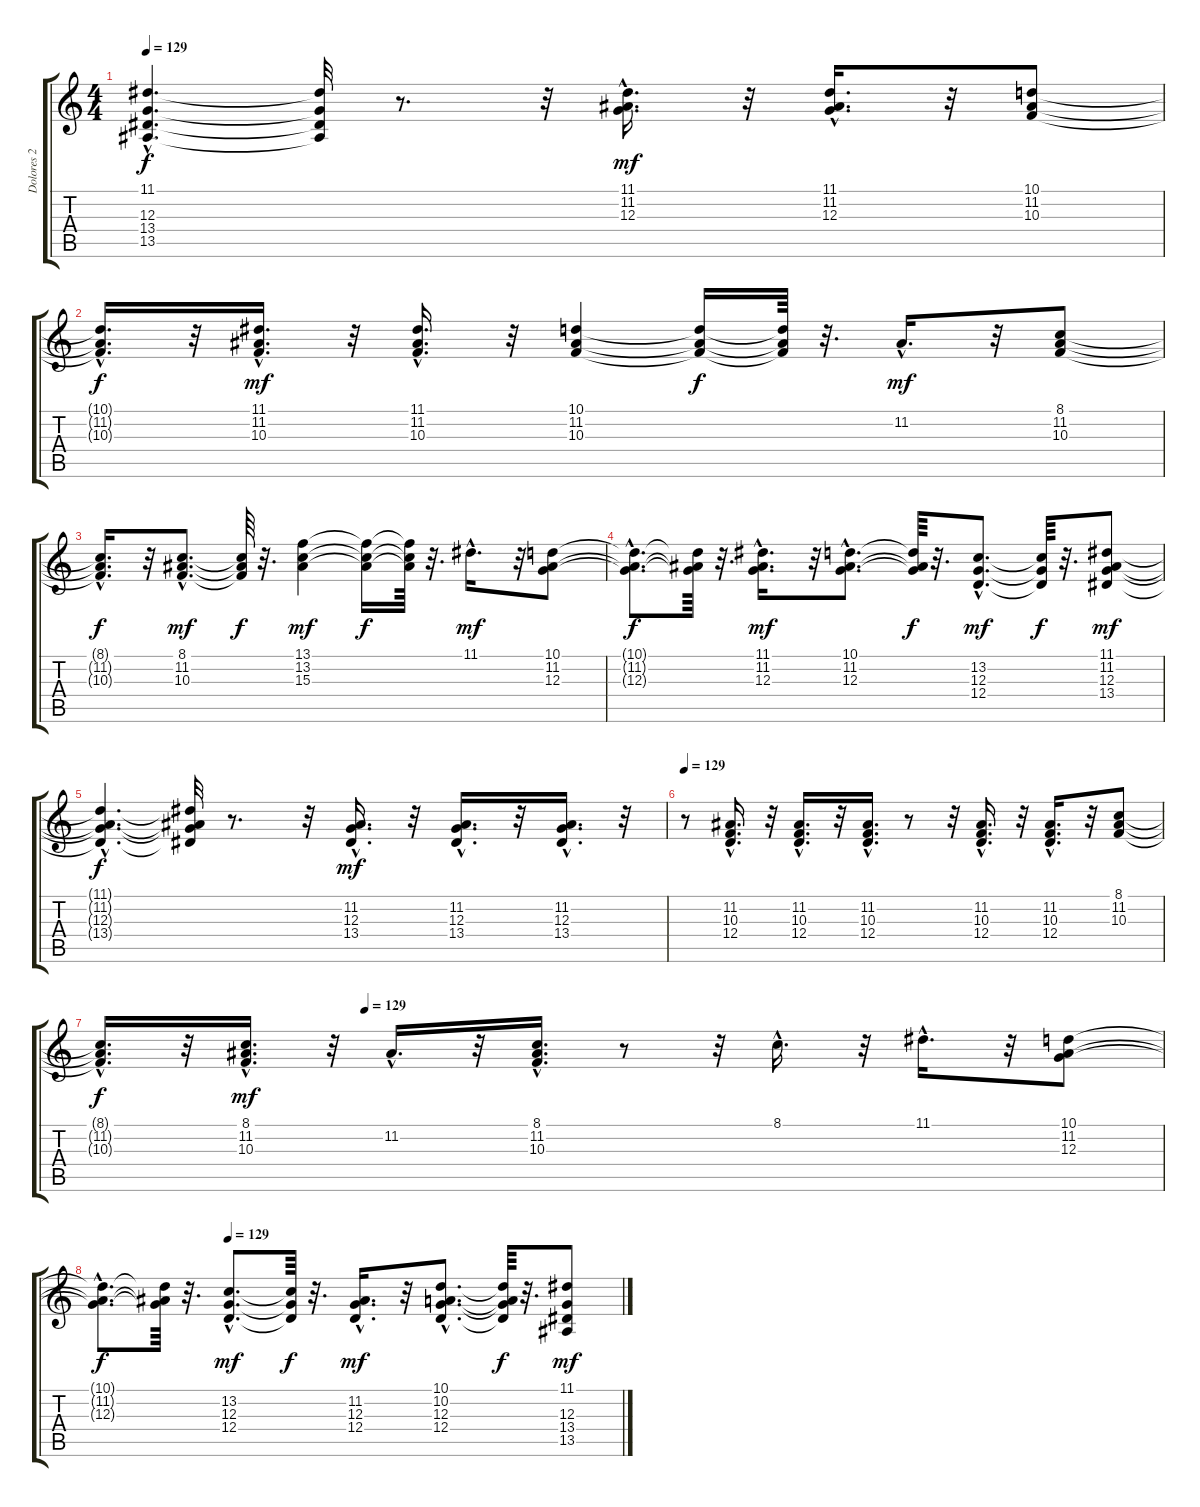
\track ("Dolores 2" "Dolores 2") {instrument pad3polysynth}
\staff {score tabs}
\tuning (E4 B3 G3 D3 A2 E2) {hide}
\ts (4 4)
\tempo 129
\clef g2
\ks c
(11.1{hac t} 12.3{hac t} 13.4{hac t} 13.5{hac t}).4{d dy f} (11.1{t} 12.3{t} 13.4{t} 13.5{t}).32 r.8{d} r.32 (11.1{hac} 11.2{hac} 12.3{hac}).16{d dy mf} r.32 (11.1{hac} 11.2{hac} 12.3{hac}).16{d} r.32 (10.1 11.2 10.3).8 |
(10.1{hac t} 11.2{hac t} 10.3{hac t}).16{d dy f} r.32 (11.1{hac} 11.2{hac} 10.3{hac}).16{d dy mf} r.32 (11.1{hac} 11.2{hac} 10.3{hac}).16{d} r.32 (10.1 11.2 10.3).4 (10.1{t} 11.2{t} 10.3{t}).16{dy f} (10.1{t} 11.2{t} 10.3{t}).64 r.32{d} 11.2{hac}.16{d dy mf} r.32 (8.1 11.2 10.3).8 |
(8.1{hac t} 11.2{hac t} 10.3{hac t}).16{d dy f} r.32 (8.1{hac} 11.2{hac} 10.3{hac}).8{d dy mf} (8.1{t} 11.2{t} 10.3{t}).64{dy f} r.32{d} (13.1 13.2 15.3).4{dy mf} (13.1{t} 13.2{t} 15.3{t}).16{dy f} (13.1{t} 13.2{t} 15.3{t}).64 r.32{d} 11.1{hac}.16{d dy mf} r.32 (10.1 11.2 12.3).8 |
(10.1{hac t} 11.2{hac t} 12.3{hac t}).8{d dy f} (10.1{t} 11.2{t} 12.3{t}).64 r.32{d} (11.1{hac} 11.2{hac} 12.3{hac}).16{d dy mf} r.32 (10.1{hac} 11.2{hac} 12.3{hac}).8{d} (10.1{t} 11.2{t} 12.3{t}).64{dy f} r.32{d} (13.2{hac} 12.3{hac} 12.4{hac}).8{d dy mf} (13.2{t} 12.3{t} 12.4{t}).64{dy f} r.32{d} (11.1 11.2 12.3 13.4).8{dy mf} |
(11.1{hac t} 11.2{hac t} 12.3{hac t} 13.4{hac t}).4{d dy f} (11.1{t} 11.2{t} 12.3{t} 13.4{t}).32 r.8{d} r.32 (11.2{hac} 12.3{hac} 13.4{hac}).16{d dy mf} r.32 (11.2{hac} 12.3{hac} 13.4{hac}).16{d} r.32 (11.2{hac} 12.3{hac} 13.4{hac}).16{d} r.32 |
\tempo 129
r.8 (11.2{hac} 10.3{hac} 12.4{hac}).16{d} r.32 (11.2{hac} 10.3{hac} 12.4{hac}).16{d} r.32 (11.2{hac} 10.3{hac} 12.4{hac}).16{d} r.8 r.32 (11.2{hac} 10.3{hac} 12.4{hac}).16{d} r.32 (11.2{hac} 10.3{hac} 12.4{hac}).16{d} r.32 (8.1 11.2 10.3).8 |
\tempo (129 0.25)
(8.1{hac t} 11.2{hac t} 10.3{hac t}).16{d dy f} r.32 (8.1{hac} 11.2{hac} 10.3{hac}).16{d dy mf} r.32 11.2{hac}.16{d} r.32 (8.1{hac} 11.2{hac} 10.3{hac}).16{d} r.8 r.32 8.1{hac}.16{d} r.32 11.1{hac}.16{d} r.32 (10.1 11.2 12.3).8 |
\tempo (129 0.25)
(10.1{hac t} 11.2{hac t} 12.3{hac t}).8{d dy f} (10.1{t} 11.2{t} 12.3{t}).64 r.32{d} (13.2{hac} 12.3{hac} 12.4{hac}).8{d dy mf} (13.2{t} 12.3{t} 12.4{t}).64{dy f} r.32{d} (11.2{hac} 12.3{hac} 12.4{hac}).16{d dy mf} r.32 (10.1{hac} 10.2{hac} 12.3{hac} 12.4{hac}).8{d} (10.1{t} 10.2{t} 12.3{t} 12.4{t}).64{dy f} r.32{d} (11.1 12.3 13.4 13.5).8{dy mf}
